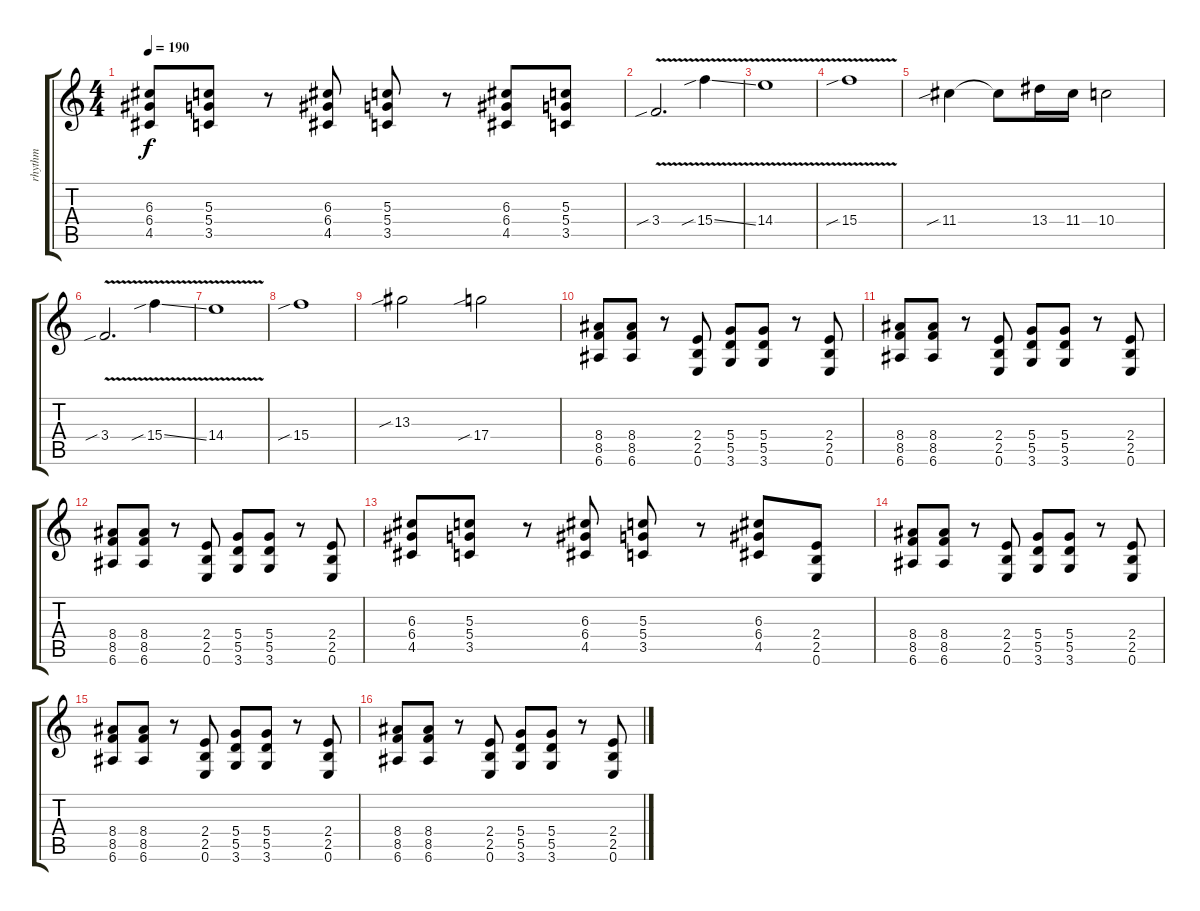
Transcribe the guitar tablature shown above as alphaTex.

\track ("rhythm " "rhythm ") {instrument overdrivenguitar}
\staff {score tabs}
\tuning (E4 B3 G3 D3 A2 E2) {hide}
\ts (4 4)
\tempo 190
\clef g2
\ks c
(6.3 6.4 4.5).8{dy f} (5.3 5.4 3.5).8 r.8 (6.3 6.4 4.5).8 (5.3 5.4 3.5).8 r.8 (6.3 6.4 4.5).8 (5.3 5.4 3.5).8 |
3.4{v sib}.2{d} 15.4{v sib ss}.4 |
14.4{v}.1 |
15.4{v sib}.1 |
11.4{sib}.4 11.4{t}.8 13.4.16 11.4.16 10.4.2 |
3.4{v sib}.2{d} 15.4{v sib ss}.4 |
14.4{v}.1 |
15.4{sib}.1 |
13.3{sib}.2 17.4{sib}.2 |
(8.4 8.5 6.6).8 (8.4 8.5 6.6).8 r.8 (2.4 2.5 0.6).8 (5.4 5.5 3.6).8 (5.4 5.5 3.6).8 r.8 (2.4 2.5 0.6).8 |
(8.4 8.5 6.6).8 (8.4 8.5 6.6).8 r.8 (2.4 2.5 0.6).8 (5.4 5.5 3.6).8 (5.4 5.5 3.6).8 r.8 (2.4 2.5 0.6).8 |
(8.4 8.5 6.6).8 (8.4 8.5 6.6).8 r.8 (2.4 2.5 0.6).8 (5.4 5.5 3.6).8 (5.4 5.5 3.6).8 r.8 (2.4 2.5 0.6).8 |
(6.3 6.4 4.5).8 (5.3 5.4 3.5).8 r.8 (6.3 6.4 4.5).8 (5.3 5.4 3.5).8 r.8 (6.3 6.4 4.5).8 (2.4 2.5 0.6).8 |
(8.4 8.5 6.6).8 (8.4 8.5 6.6).8 r.8 (2.4 2.5 0.6).8 (5.4 5.5 3.6).8 (5.4 5.5 3.6).8 r.8 (2.4 2.5 0.6).8 |
(8.4 8.5 6.6).8 (8.4 8.5 6.6).8 r.8 (2.4 2.5 0.6).8 (5.4 5.5 3.6).8 (5.4 5.5 3.6).8 r.8 (2.4 2.5 0.6).8 |
(8.4 8.5 6.6).8 (8.4 8.5 6.6).8 r.8 (2.4 2.5 0.6).8 (5.4 5.5 3.6).8 (5.4 5.5 3.6).8 r.8 (2.4 2.5 0.6).8
